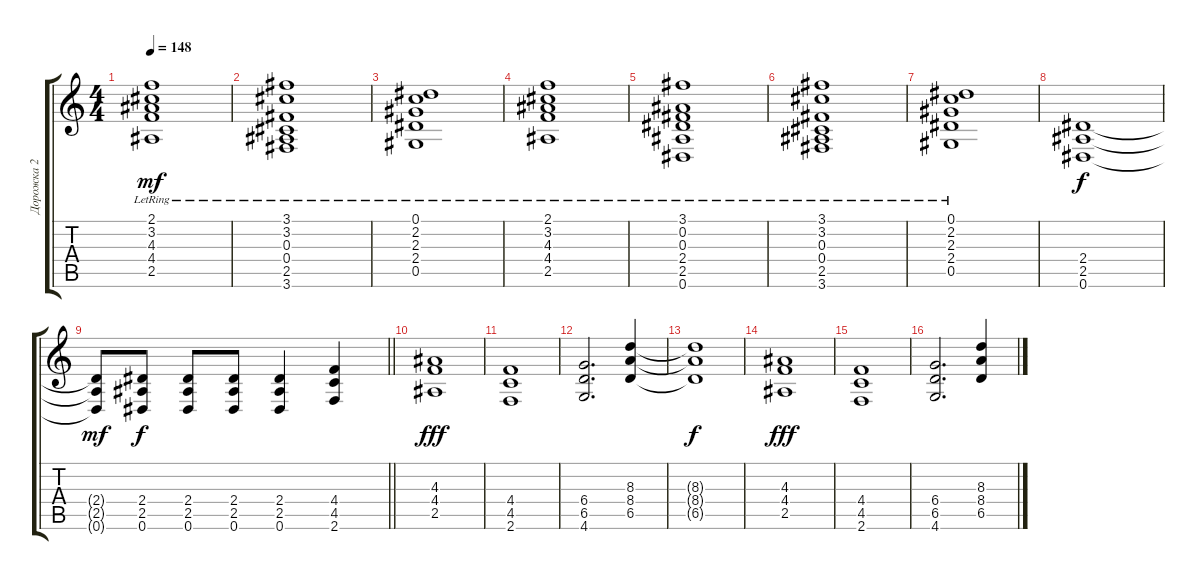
\track ("Дорожка 2" "Дорожка 2") {instrument acousticguitarsteel}
\staff {score tabs}
\tuning (Eb4 Bb3 Gb3 Db3 Ab2 Eb2) {hide}
\ts (4 4)
\tempo 148
\clef g2
\ks c
(2.1{lr} 3.2{lr} 4.3{lr} 4.4{lr} 2.5{lr}).1{dy mf} |
(3.1{lr} 3.2{lr} 0.3{lr} 0.4{lr} 2.5{lr} 3.6{lr}).1 |
(0.1{lr} 2.2{lr} 2.3{lr} 2.4{lr} 0.5{lr}).1 |
(2.1{lr} 3.2{lr} 4.3{lr} 4.4{lr} 2.5{lr}).1 |
(3.1{lr} 0.2{lr} 0.3{lr} 2.4{lr} 2.5{lr} 0.6{lr}).1 |
(3.1{lr} 3.2{lr} 0.3{lr} 0.4{lr} 2.5{lr} 3.6{lr}).1 |
(0.1{lr} 2.2{lr} 2.3{lr} 2.4{lr} 0.5{lr}).1 |
(2.4 2.5 0.6).1{dy f volume 15 instrument distortionguitar} |
\barLineRight lightlight
(2.4{t} 2.5{t} 0.6{t}).8{dy mf} (2.4 2.5 0.6).8{dy f} (2.4 2.5 0.6).8 (2.4 2.5 0.6).8 (2.4 2.5 0.6).4 (4.4 4.5 2.6).4 |
(4.3 4.4 2.5).1{dy fff instrument distortionguitar} |
(4.4 4.5 2.6).1 |
(6.4 6.5 4.6).2{d} (8.3 8.4 6.5).4 |
(8.3{t} 8.4{t} 6.5{t}).1{dy f} |
(4.3 4.4 2.5).1{dy fff} |
(4.4 4.5 2.6).1 |
(6.4 6.5 4.6).2{d} (8.3 8.4 6.5).4
